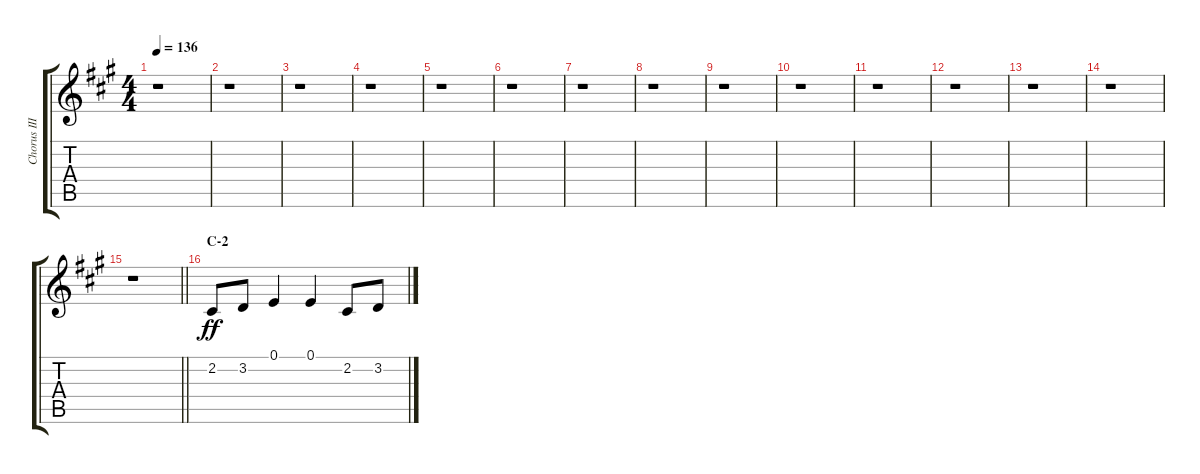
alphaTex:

\track ("Chorus III" "Chorus III") {instrument voiceoohs}
\staff {score tabs}
\tuning (E4 B3 G3 D3 A2 E2) {hide}
\ts (4 4)
\tempo 136
\clef g2
\ks a
r.1{dy ff} |
r.1 |
r.1 |
r.1 |
r.1 |
r.1 |
r.1 |
r.1 |
r.1 |
r.1 |
r.1 |
r.1 |
r.1 |
r.1 |
\barLineRight lightlight
r.1 |
\section ("" "C-2")
2.2.8 3.2.8 0.1.4 0.1.4 2.2.8 3.2.8
